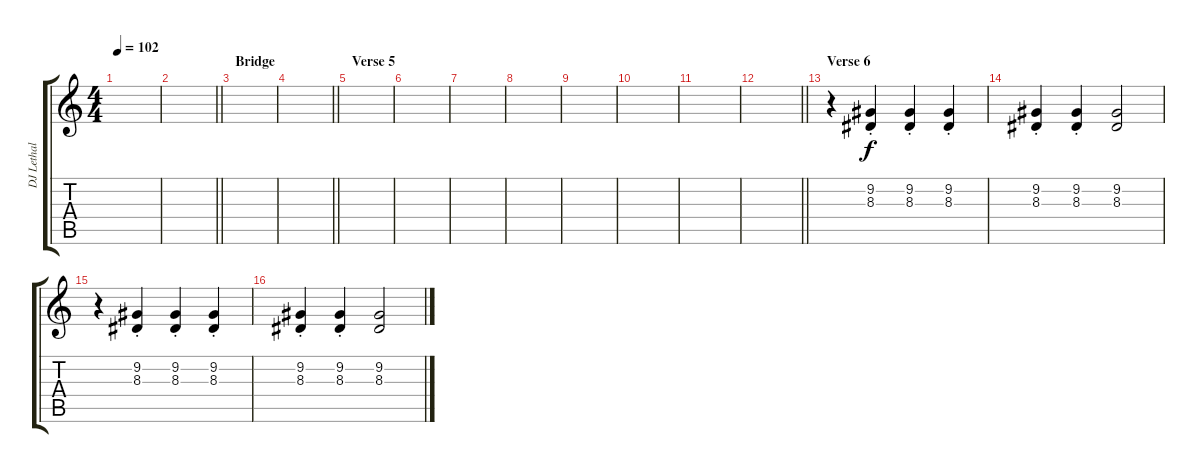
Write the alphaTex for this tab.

\track ("DJ Lethal (Samples)" "DJ Lethal ") {instrument choiraahs}
\staff {score tabs}
\tuning (E4 B3 G3 D3 A2 E2) {hide}
\ts (4 4)
\tempo 102
\clef g2
\ks c
|
\barLineRight lightlight
|
\section ("" "Bridge")
|
\barLineRight lightlight
|
\section ("" "Verse 5")
|
|
|
|
|
|
|
\barLineRight lightlight
|
\section ("" "Verse 6")
r.4 (9.2{st} 8.3{st}).4 (9.2{st} 8.3{st}).4 (9.2{st} 8.3{st}).4 |
(9.2{st} 8.3{st}).4 (9.2{st} 8.3{st}).4 (9.2 8.3).2 |
r.4 (9.2{st} 8.3{st}).4 (9.2{st} 8.3{st}).4 (9.2{st} 8.3{st}).4 |
(9.2{st} 8.3{st}).4 (9.2{st} 8.3{st}).4 (9.2 8.3).2
